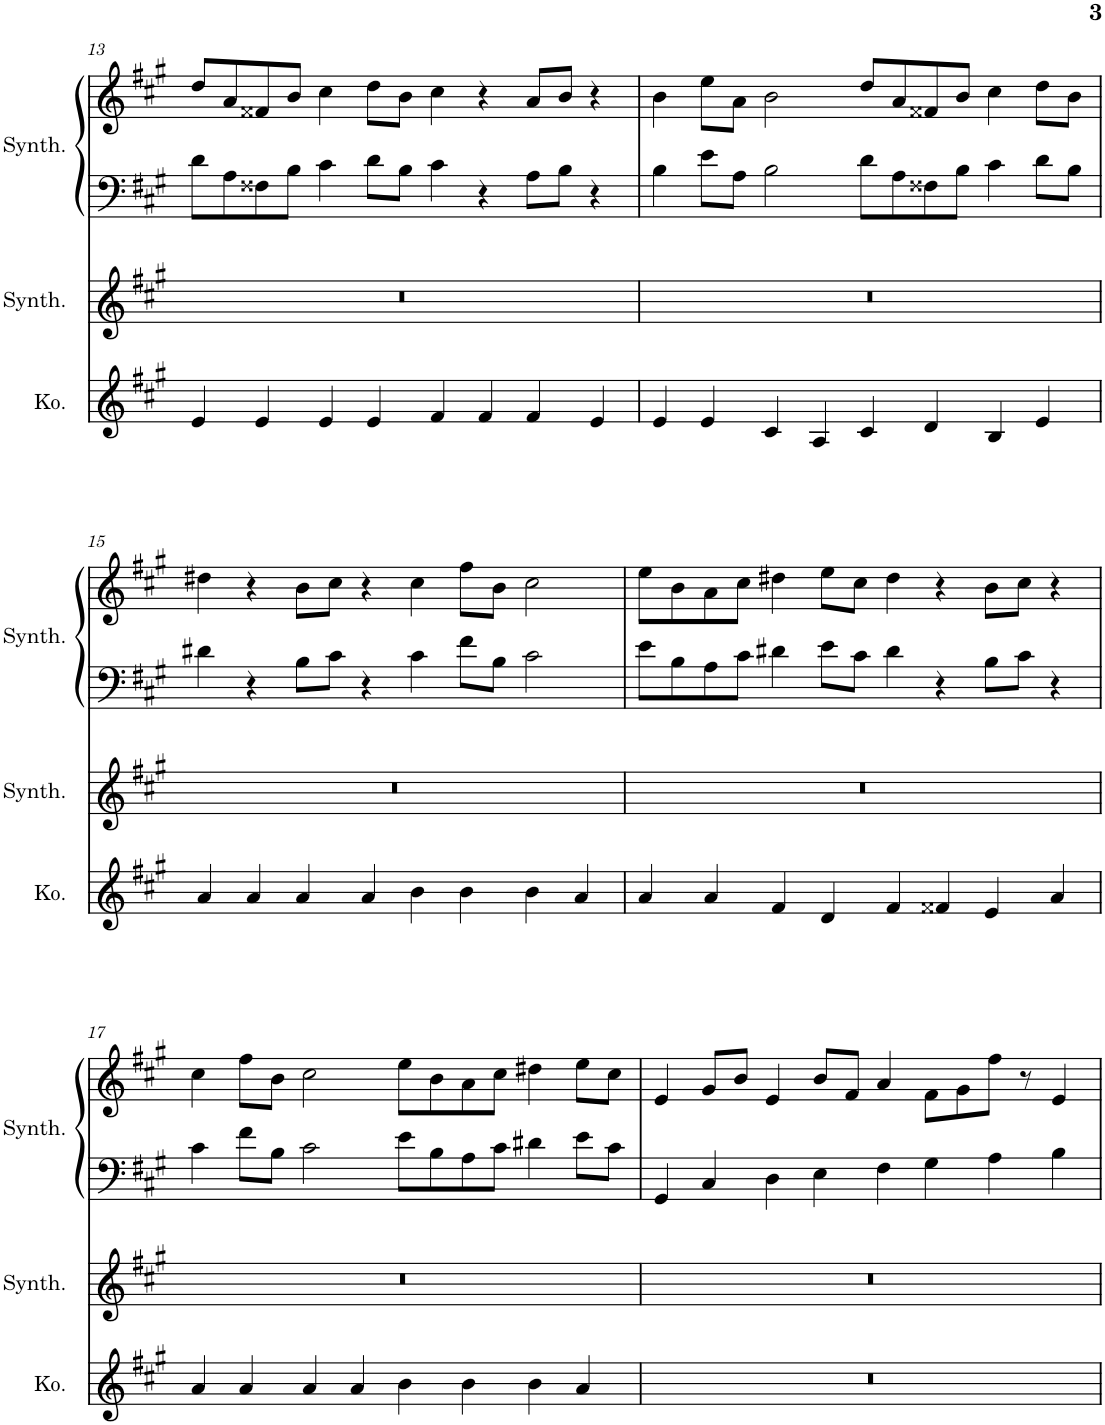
**kern	**kern	**kern	**kern
*part3	*part2	*part1	*part1
*staff4	*staff3	*staff2	*staff1
*I"Koto	*I"Sine Synthesizer	*I"Square Synthesizer	*
*I'Ko.	*I'Synth.	*I'Synth.	*
!!LO:PB:g=z
*clefG2	*clefG2	*clefF4	*clefG2
*k[f#c#g#]	*k[f#c#g#]	*k[f#c#g#]	*k[f#c#g#]
*M8/4	*M8/4	*M8/4	*M8/4
=13	=13	=13	=13
4e/	0r	8d\L	8dd/L
.	.	8A\	8a/
4e/	.	8F##X\	8f##X/
.	.	8B\J	8b/J
4e/	.	4c#\	4cc#\
4e/	.	8d\L	8dd\L
.	.	8B\J	8b\J
4f#/	.	4c#\	4cc#\
4f#/	.	4r	4r
4f#/	.	8A\L	8a/L
.	.	8B\J	8b/J
4e/	.	4r	4r
=14	=14	=14	=14
4e/	0r	4B\	4b\
4e/	.	8e\L	8ee\L
.	.	8A\J	8a\J
4c#/	.	2B\	2b\
4A/	.	.	.
4c#/	.	8d\L	8dd/L
.	.	8A\	8a/
4d/	.	8F##X\	8f##X/
.	.	8B\J	8b/J
4B/	.	4c#\	4cc#\
4e/	.	8d\L	8dd\L
.	.	8B\J	8b\J
!!LO:LB:g=z
=15	=15	=15	=15
4a/	0r	4d#X\	4dd#X\
4a/	.	4r	4r
4a/	.	8B\L	8b\L
.	.	8c#\J	8cc#\J
4a/	.	4r	4r
4b\	.	4c#\	4cc#\
4b\	.	8f#\L	8ff#\L
.	.	8B\J	8b\J
4b\	.	2c#\	2cc#\
4a/	.	.	.
=16	=16	=16	=16
4a/	0r	8e\L	8ee\L
.	.	8B\	8b\
4a/	.	8A\	8a\
.	.	8c#\J	8cc#\J
4f#/	.	4d#X\	4dd#X\
4d/	.	8e\L	8ee\L
.	.	8c#\J	8cc#\J
4f#/	.	4d#\	4dd#\
4f##X/	.	4r	4r
4e/	.	8B\L	8b\L
.	.	8c#\J	8cc#\J
4a/	.	4r	4r
!!LO:LB:g=z
=17	=17	=17	=17
4a/	0r	4c#\	4cc#\
4a/	.	8f#\L	8ff#\L
.	.	8B\J	8b\J
4a/	.	2c#\	2cc#\
4a/	.	.	.
4b\	.	8e\L	8ee\L
.	.	8B\	8b\
4b\	.	8A\	8a\
.	.	8c#\J	8cc#\J
4b\	.	4d#X\	4dd#X\
4a/	.	8e\L	8ee\L
.	.	8c#\J	8cc#\J
=18	=18	=18	=18
0r	0r	4GG#/	4e/
.	.	4C#/	8g#/L
.	.	.	8b/J
.	.	4D\	4e/
.	.	4E\	8b/L
.	.	.	8f#/J
.	.	4F#\	4a/
.	.	4G#\	8f#\L
.	.	.	8g#\
.	.	4A\	8ff#\J
.	.	.	8r
.	.	4B\	4e/
=	=	=	=
*-	*-	*-	*-
